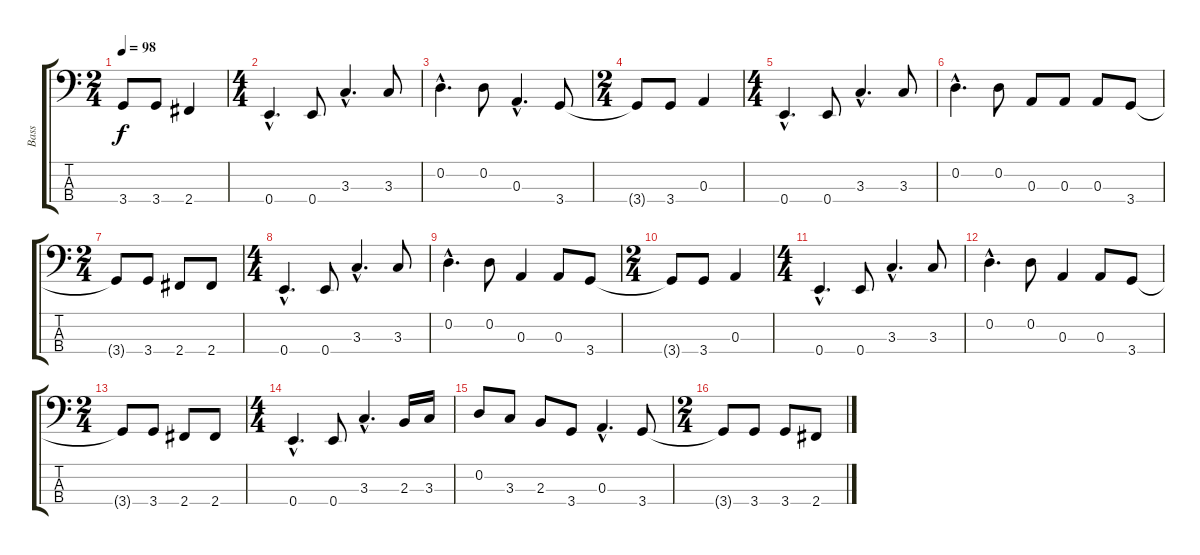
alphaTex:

\track ("Bass" "Bass") {instrument electricbassfinger}
\staff {score tabs}
\tuning (G2 D2 A1 E1) {hide}
\ts (2 4)
\tempo 98
\clef f4
\ks c
3.4{t}.8{dy f} 3.4.8 2.4.4 |
\ts (4 4)
0.4{hac}.4{d} 0.4.8 3.3{hac}.4{d} 3.3.8 |
0.2{hac}.4{d} 0.2.8 0.3{hac}.4{d} 3.4.8 |
\ts (2 4)
3.4{t}.8 3.4.8 0.3.4 |
\ts (4 4)
0.4{hac}.4{d} 0.4.8 3.3{hac}.4{d} 3.3.8 |
0.2{hac}.4{d} 0.2.8 0.3.8 0.3.8 0.3.8 3.4.8 |
\ts (2 4)
3.4{t}.8 3.4.8 2.4.8 2.4.8 |
\ts (4 4)
0.4{hac}.4{d} 0.4.8 3.3{hac}.4{d} 3.3.8 |
0.2{hac}.4{d} 0.2.8 0.3.4 0.3.8 3.4.8 |
\ts (2 4)
3.4{t}.8 3.4.8 0.3.4 |
\ts (4 4)
0.4{hac}.4{d} 0.4.8 3.3{hac}.4{d} 3.3.8 |
0.2{hac}.4{d} 0.2.8 0.3.4 0.3.8 3.4.8 |
\ts (2 4)
3.4{t}.8 3.4.8 2.4.8 2.4.8 |
\ts (4 4)
0.4{hac}.4{d} 0.4.8 3.3{hac}.4{d} 2.3.16 3.3.16 |
0.2.8 3.3.8 2.3.8 3.4.8 0.3{hac}.4{d} 3.4.8 |
\ts (2 4)
3.4{t}.8 3.4.8 3.4.8 2.4.8
